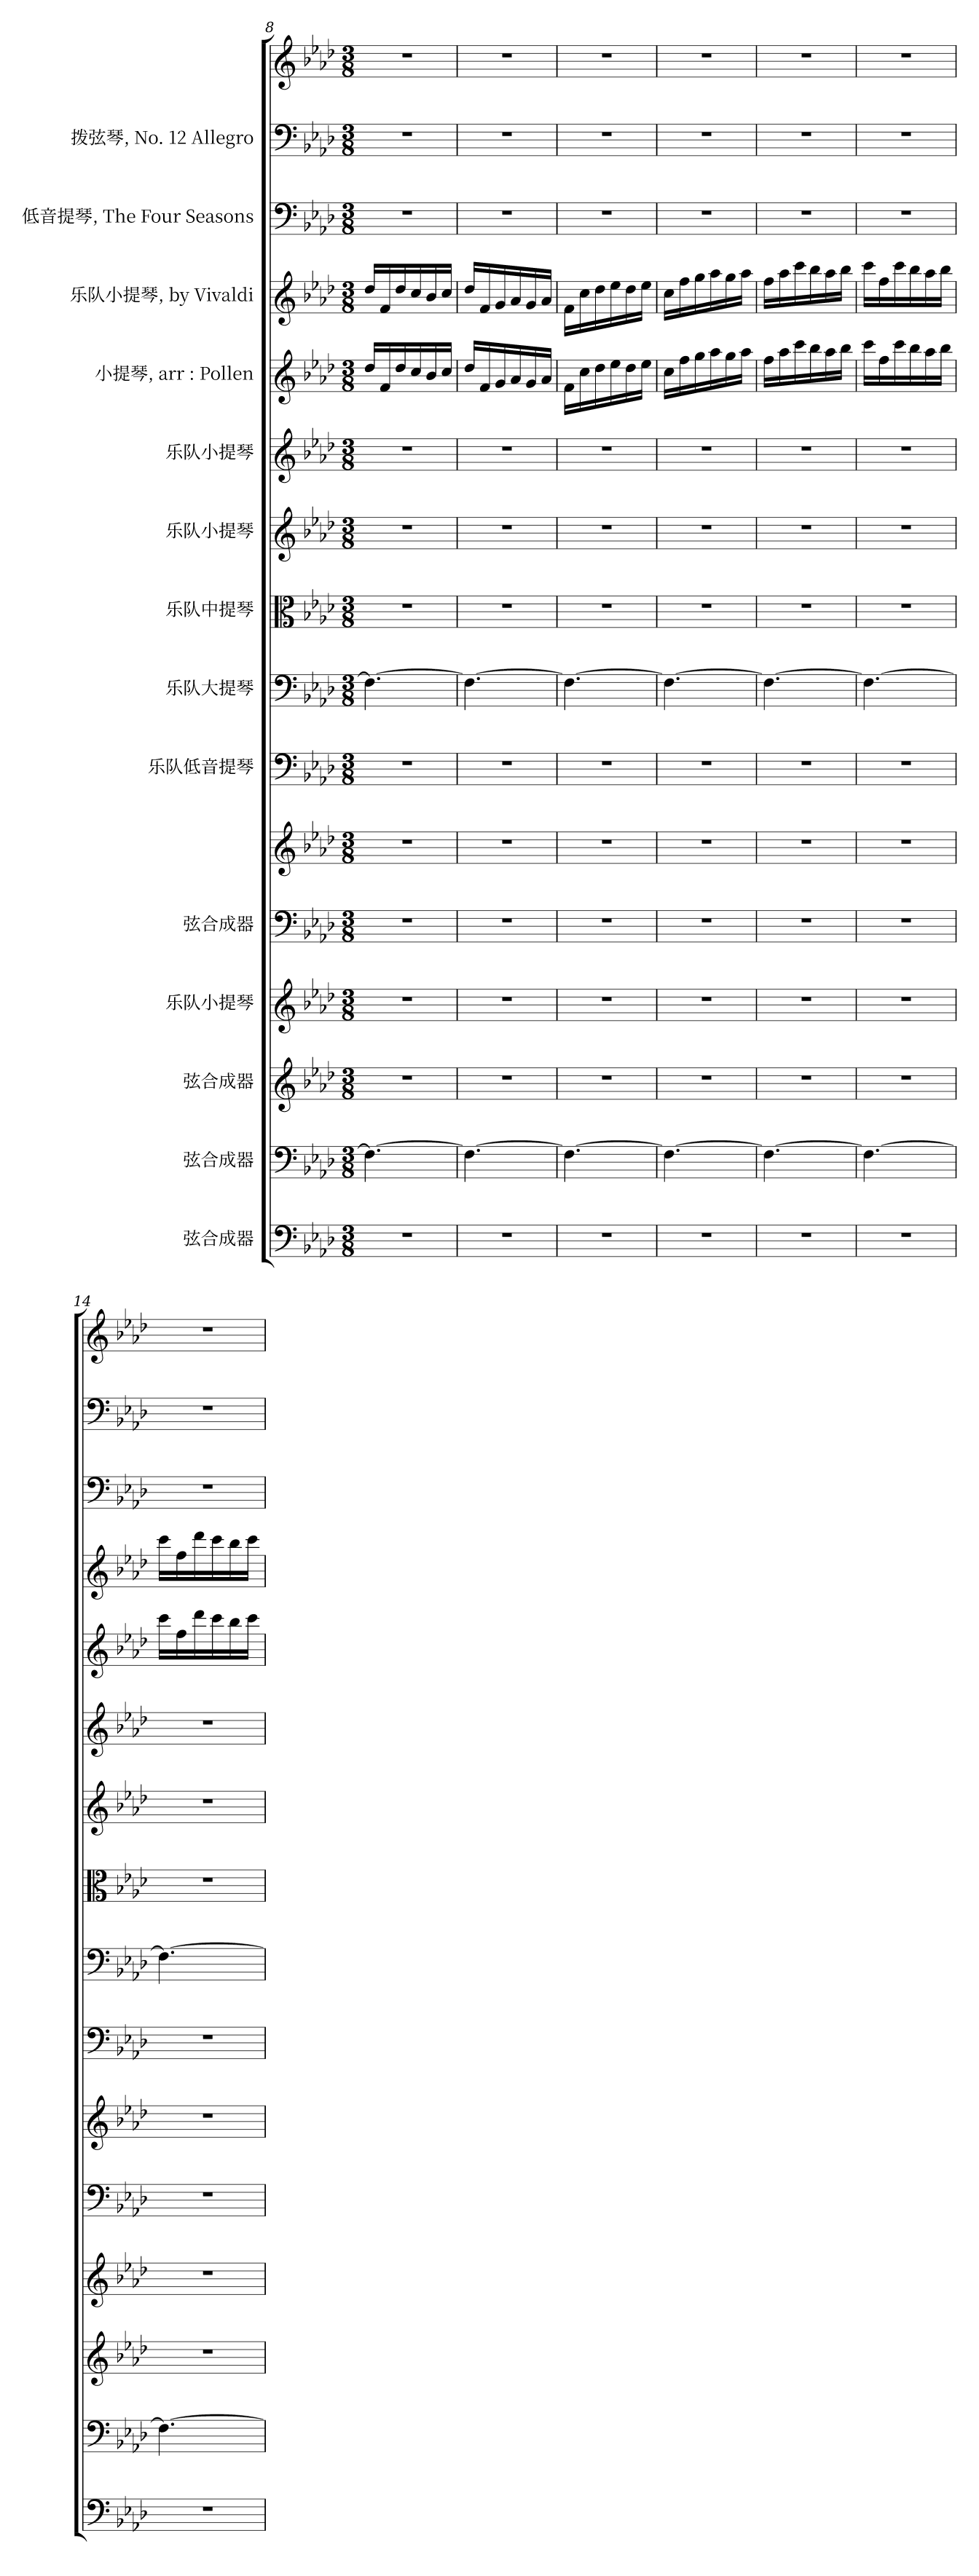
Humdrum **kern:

**kern	**kern	**kern	**kern	**kern	**kern	**kern	**kern	**kern	**kern	**kern	**kern	**kern	**kern	**kern	**kern
*part14	*part13	*part12	*part11	*part10	*part10	*part9	*part8	*part7	*part6	*part5	*part4	*part3	*part2	*part1	*part1
*staff16	*staff15	*staff14	*staff13	*staff12	*staff11	*staff10	*staff9	*staff8	*staff7	*staff6	*staff5	*staff4	*staff3	*staff2	*staff1
*I"弦合成器	*I"弦合成器	*I"弦合成器	*I"乐队小提琴	*I"弦合成器	*	*I"乐队低音提琴	*I"乐队大提琴	*I"乐队中提琴	*I"乐队小提琴	*I"乐队小提琴	*I"小提琴, arr : Pollen	*I"乐队小提琴, by Vivaldi	*I"低音提琴, The Four Seasons	*I"拨弦琴, No. 12 Allegro	*
*clefF4	*clefF4	*clefG2	*clefG2	*clefF4	*clefG2	*clefF4	*clefF4	*clefC3	*clefG2	*clefG2	*clefG2	*clefG2	*clefF4	*clefF4	*clefG2
*	*	*	*	*	*	*ITrd7c12	*	*	*	*	*	*	*ITrd7c12	*	*
*k[b-e-a-d-]	*k[b-e-a-d-]	*k[b-e-a-d-]	*k[b-e-a-d-]	*k[b-e-a-d-]	*k[b-e-a-d-]	*k[b-e-a-d-]	*k[b-e-a-d-]	*k[b-e-a-d-]	*k[b-e-a-d-]	*k[b-e-a-d-]	*k[b-e-a-d-]	*k[b-e-a-d-]	*k[b-e-a-d-]	*k[b-e-a-d-]	*k[b-e-a-d-]
*M3/8	*M3/8	*M3/8	*M3/8	*M3/8	*M3/8	*M3/8	*M3/8	*M3/8	*M3/8	*M3/8	*M3/8	*M3/8	*M3/8	*M3/8	*M3/8
=8	=8	=8	=8	=8	=8	=8	=8	=8	=8	=8	=8	=8	=8	=8	=8
4.r	4.F\_	4.r	4.r	4.r	4.r	4.r	4.F\_	4.r	4.r	4.r	16dd-/LL	16dd-/LL	4.r	4.r	4.r
.	.	.	.	.	.	.	.	.	.	.	16f/	16f/	.	.	.
.	.	.	.	.	.	.	.	.	.	.	16dd-/	16dd-/	.	.	.
.	.	.	.	.	.	.	.	.	.	.	16cc/	16cc/	.	.	.
.	.	.	.	.	.	.	.	.	.	.	16b-/	16b-/	.	.	.
.	.	.	.	.	.	.	.	.	.	.	16cc/JJ	16cc/JJ	.	.	.
=9	=9	=9	=9	=9	=9	=9	=9	=9	=9	=9	=9	=9	=9	=9	=9
4.r	4.F\_	4.r	4.r	4.r	4.r	4.r	4.F\_	4.r	4.r	4.r	16dd-/LL	16dd-/LL	4.r	4.r	4.r
.	.	.	.	.	.	.	.	.	.	.	16f/	16f/	.	.	.
.	.	.	.	.	.	.	.	.	.	.	16g/	16g/	.	.	.
.	.	.	.	.	.	.	.	.	.	.	16a-/	16a-/	.	.	.
.	.	.	.	.	.	.	.	.	.	.	16g/	16g/	.	.	.
.	.	.	.	.	.	.	.	.	.	.	16a-/JJ	16a-/JJ	.	.	.
=10	=10	=10	=10	=10	=10	=10	=10	=10	=10	=10	=10	=10	=10	=10	=10
4.r	4.F\_	4.r	4.r	4.r	4.r	4.r	4.F\_	4.r	4.r	4.r	16f\LL	16f\LL	4.r	4.r	4.r
.	.	.	.	.	.	.	.	.	.	.	16cc\	16cc\	.	.	.
.	.	.	.	.	.	.	.	.	.	.	16dd-\	16dd-\	.	.	.
.	.	.	.	.	.	.	.	.	.	.	16ee-\	16ee-\	.	.	.
.	.	.	.	.	.	.	.	.	.	.	16dd-\	16dd-\	.	.	.
.	.	.	.	.	.	.	.	.	.	.	16ee-\JJ	16ee-\JJ	.	.	.
!!LO:PB:g=z
=11	=11	=11	=11	=11	=11	=11	=11	=11	=11	=11	=11	=11	=11	=11	=11
4.r	4.F\_	4.r	4.r	4.r	4.r	4.r	4.F\_	4.r	4.r	4.r	16cc\LL	16cc\LL	4.r	4.r	4.r
.	.	.	.	.	.	.	.	.	.	.	16ff\	16ff\	.	.	.
.	.	.	.	.	.	.	.	.	.	.	16gg\	16gg\	.	.	.
.	.	.	.	.	.	.	.	.	.	.	16aa-\	16aa-\	.	.	.
.	.	.	.	.	.	.	.	.	.	.	16gg\	16gg\	.	.	.
.	.	.	.	.	.	.	.	.	.	.	16aa-\JJ	16aa-\JJ	.	.	.
=12	=12	=12	=12	=12	=12	=12	=12	=12	=12	=12	=12	=12	=12	=12	=12
4.r	4.F\_	4.r	4.r	4.r	4.r	4.r	4.F\_	4.r	4.r	4.r	16ff\LL	16ff\LL	4.r	4.r	4.r
.	.	.	.	.	.	.	.	.	.	.	16aa-\	16aa-\	.	.	.
.	.	.	.	.	.	.	.	.	.	.	16ccc\	16ccc\	.	.	.
.	.	.	.	.	.	.	.	.	.	.	16bb-\	16bb-\	.	.	.
.	.	.	.	.	.	.	.	.	.	.	16aa-\	16aa-\	.	.	.
.	.	.	.	.	.	.	.	.	.	.	16bb-\JJ	16bb-\JJ	.	.	.
=13	=13	=13	=13	=13	=13	=13	=13	=13	=13	=13	=13	=13	=13	=13	=13
4.r	4.F\_	4.r	4.r	4.r	4.r	4.r	4.F\_	4.r	4.r	4.r	16ccc\LL	16ccc\LL	4.r	4.r	4.r
.	.	.	.	.	.	.	.	.	.	.	16ff\	16ff\	.	.	.
.	.	.	.	.	.	.	.	.	.	.	16ccc\	16ccc\	.	.	.
.	.	.	.	.	.	.	.	.	.	.	16bb-\	16bb-\	.	.	.
.	.	.	.	.	.	.	.	.	.	.	16aa-\	16aa-\	.	.	.
.	.	.	.	.	.	.	.	.	.	.	16bb-\JJ	16bb-\JJ	.	.	.
=14	=14	=14	=14	=14	=14	=14	=14	=14	=14	=14	=14	=14	=14	=14	=14
4.r	4.F\_	4.r	4.r	4.r	4.r	4.r	4.F\_	4.r	4.r	4.r	16ccc\LL	16ccc\LL	4.r	4.r	4.r
.	.	.	.	.	.	.	.	.	.	.	16ff\	16ff\	.	.	.
.	.	.	.	.	.	.	.	.	.	.	16ddd-\	16ddd-\	.	.	.
.	.	.	.	.	.	.	.	.	.	.	16ccc\	16ccc\	.	.	.
.	.	.	.	.	.	.	.	.	.	.	16bb-\	16bb-\	.	.	.
.	.	.	.	.	.	.	.	.	.	.	16ccc\JJ	16ccc\JJ	.	.	.
=	=	=	=	=	=	=	=	=	=	=	=	=	=	=	=
*-	*-	*-	*-	*-	*-	*-	*-	*-	*-	*-	*-	*-	*-	*-	*-
